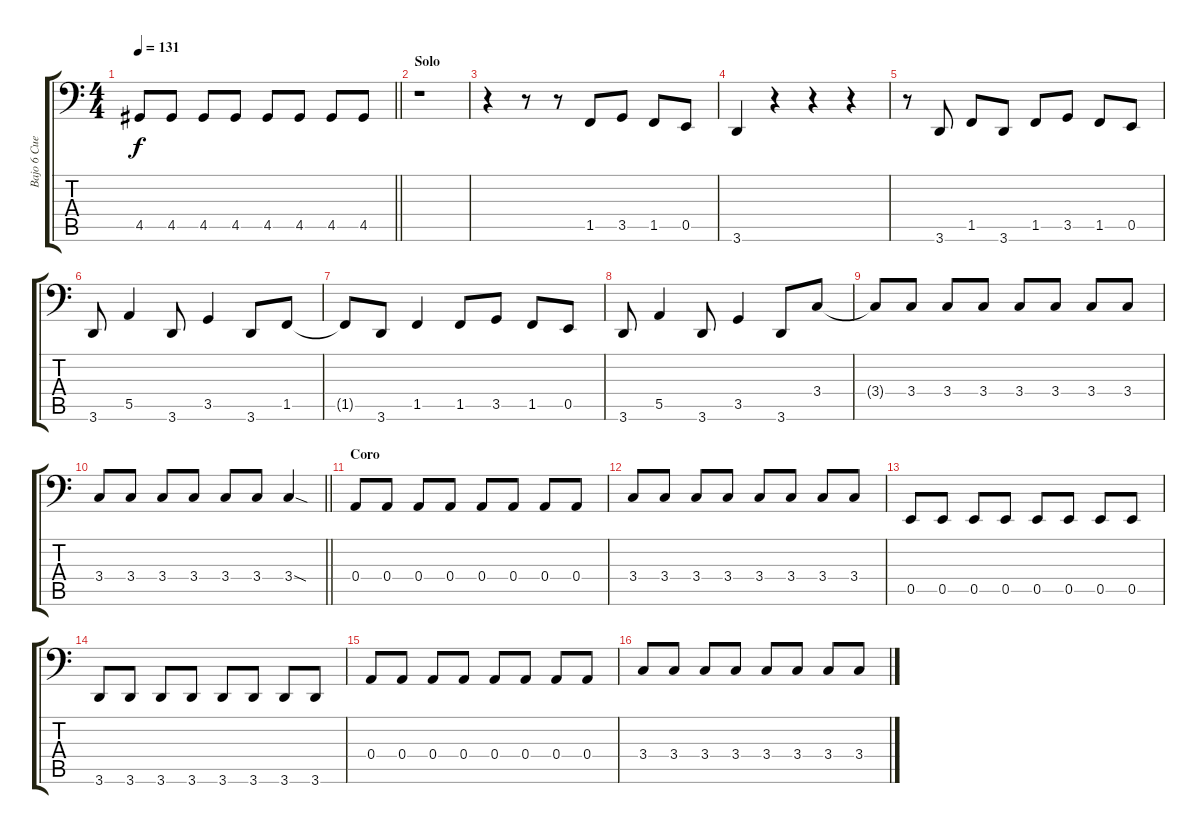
\track ("Bajo 6 Cuerdas" "Bajo 6 Cue") {instrument electricbassfinger}
\staff {score tabs}
\tuning (C3 G2 D2 A1 E1 B0) {hide}
\ts (4 4)
\tempo 131
\clef f4
\barLineRight lightlight
\ks c
4.5.8{dy f} 4.5.8 4.5.8 4.5.8 4.5.8 4.5.8 4.5.8 4.5.8 |
\section ("" "Solo")
r.1 |
r.4 r.8 r.8 1.5.8 3.5.8 1.5.8 0.5.8 |
3.6.4 r.4 r.4 r.4 |
r.8 3.6.8 1.5.8 3.6.8 1.5.8 3.5.8 1.5.8 0.5.8 |
3.6.8 5.5.4 3.6.8 3.5.4 3.6.8 1.5.8 |
1.5{t}.8 3.6.8 1.5.4 1.5.8 3.5.8 1.5.8 0.5.8 |
3.6.8 5.5.4 3.6.8 3.5.4 3.6.8 3.4.8 |
3.4{t}.8 3.4.8 3.4.8 3.4.8 3.4.8 3.4.8 3.4.8 3.4.8 |
\barLineRight lightlight
3.4.8 3.4.8 3.4.8 3.4.8 3.4.8 3.4.8 3.4{sod}.4 |
\section ("" "Coro")
0.4.8 0.4.8 0.4.8 0.4.8 0.4.8 0.4.8 0.4.8 0.4.8 |
3.4.8 3.4.8 3.4.8 3.4.8 3.4.8 3.4.8 3.4.8 3.4.8 |
0.5.8 0.5.8 0.5.8 0.5.8 0.5.8 0.5.8 0.5.8 0.5.8 |
3.6.8 3.6.8 3.6.8 3.6.8 3.6.8 3.6.8 3.6.8 3.6.8 |
0.4.8 0.4.8 0.4.8 0.4.8 0.4.8 0.4.8 0.4.8 0.4.8 |
3.4.8 3.4.8 3.4.8 3.4.8 3.4.8 3.4.8 3.4.8 3.4.8
